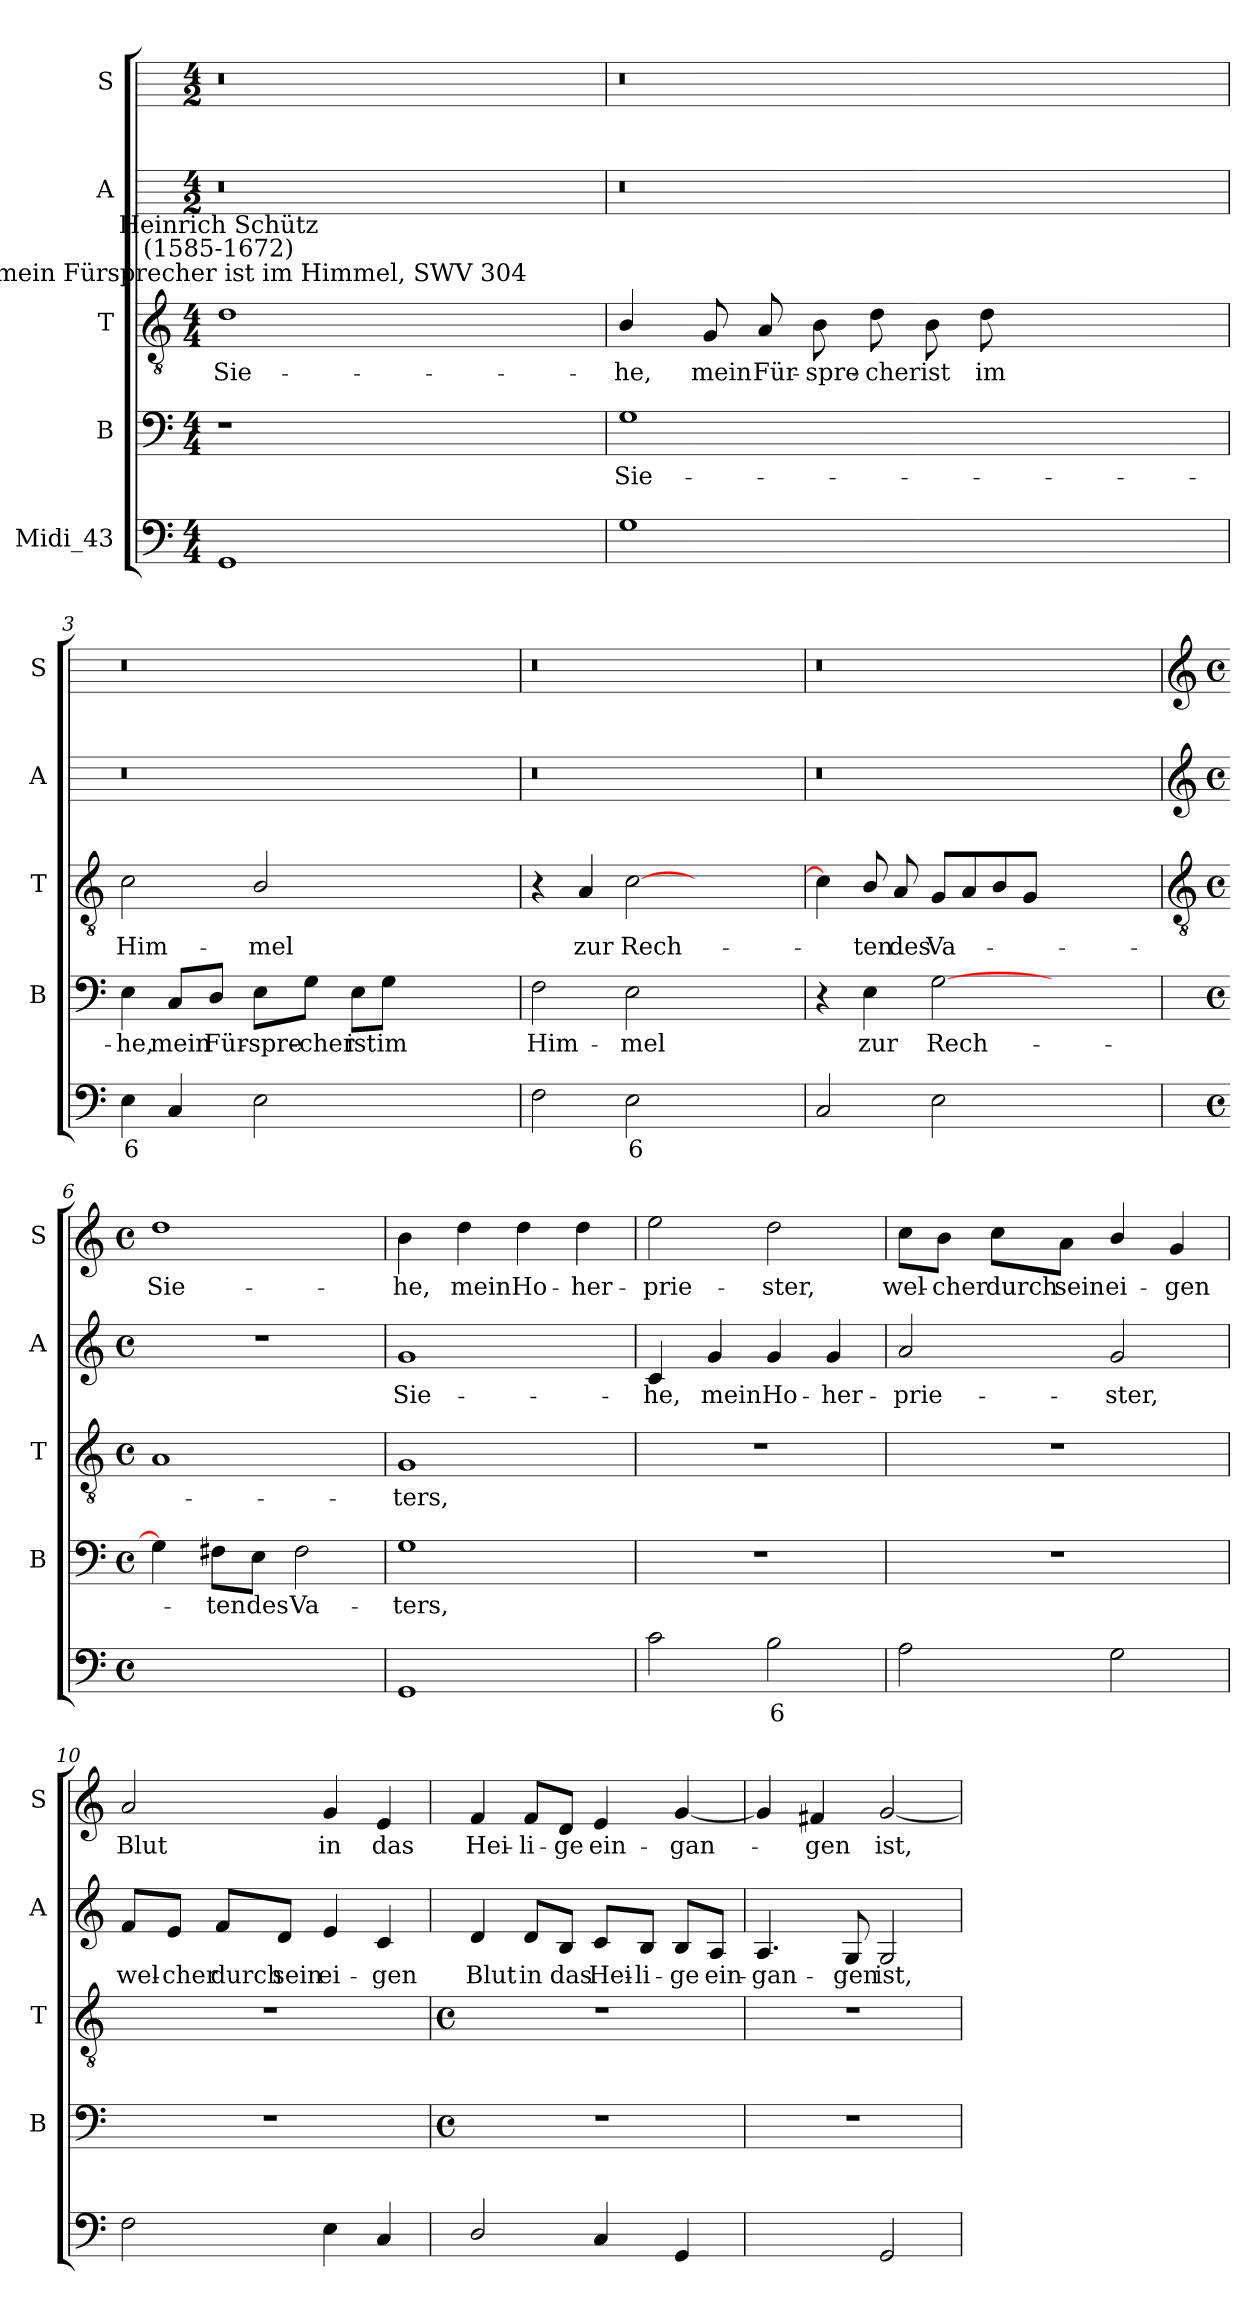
**kern	**text	**kern	**text	**kern	**text	**kern	**text	**kern	**text
*part5	*part5	*part4	*part4	*part3	*part3	*part2	*part2	*part1	*part1
*staff5	*staff5	*staff4	*staff4	*staff3	*staff3	*staff2	*staff2	*staff1	*staff1
*I"Midi_43	*	*I"B	*	*I"T	*	*I"A	*	*I"S	*
*	*	*I'B	*	*I'T	*	*I'A	*	*I'S	*
*clefF4	*	*clefF4	*	*clefGv2	*	*	*	*	*
*k[]	*	*k[]	*	*k[]	*	*	*	*	*
*C:	*	*C:	*	*C:	*	*	*	*	*
*M4/4	*	*M4/4	*	*M4/4	*	*M4/2	*	*M4/2	*
=1	=1	=1	=1	=1	=1	=1	=1	=1	=1
!	!	!	!	!LO:TX:a:cj:t=Siehe, mein Fürsprecher ist im Himmel, SWV 304	!	!	!	!	!
!	!	!	!	!LO:TX:a:cj:t=Heinrich Schütz\n(1585-1672)	!	!	!	!	!
!	!	!	!	!	!LO:LY:b	!	!	!	!
1GG	.	1r	.	1d	Sie-	0r	.	0r	.
1ryy	.	1ryy	.	1ryy	.	.	.	.	.
=2	=2	=2	=2	=2	=2	=2	=2	=2	=2
!	!	!	!LO:LY:b	!	!LO:LY:b	!	!	!	!
1G	.	1G	Sie-	4B/	-he,	0r	.	0r	.
!	!	!	!	!	!LO:LY:b	!	!	!	!
.	.	.	.	8G	mein	.	.	.	.
!	!	!	!	!	!LO:LY:b	!	!	!	!
.	.	.	.	8A	Für-	.	.	.	.
!	!	!	!	!	!LO:LY:b	!	!	!	!
.	.	.	.	8B	-spre-	.	.	.	.
!	!	!	!	!	!LO:LY:b	!	!	!	!
.	.	.	.	8d	-cher	.	.	.	.
!	!	!	!	!	!LO:LY:b	!	!	!	!
.	.	.	.	8B	ist	.	.	.	.
!	!	!	!	!	!LO:LY:b	!	!	!	!
.	.	.	.	8d	im	.	.	.	.
1ryy	.	1ryy	.	1ryy	.	.	.	.	.
=3	=3	=3	=3	=3	=3	=3	=3	=3	=3
!	!LO:LY:b	!	!LO:LY:b	!	!LO:LY:b	!	!	!	!
4E	6	4E	-he,	2c	Him-	0r	.	0r	.
!	!	!	!LO:LY:b	!	!	!	!	!	!
4C	.	8C/L	mein	.	.	.	.	.	.
!	!	!	!LO:LY:b	!	!	!	!	!	!
.	.	8D/J	Für-	.	.	.	.	.	.
!	!	!	!LO:LY:b	!	!LO:LY:b	!	!	!	!
2E	.	8E\L	-spre-	2B/	-mel	.	.	.	.
!	!	!	!LO:LY:b	!	!	!	!	!	!
.	.	8G\J	-cher	.	.	.	.	.	.
!	!	!	!LO:LY:b	!	!	!	!	!	!
.	.	8E\L	ist	.	.	.	.	.	.
!	!	!	!LO:LY:b	!	!	!	!	!	!
.	.	8G\J	im	.	.	.	.	.	.
1ryy	.	1ryy	.	1ryy	.	.	.	.	.
=4	=4	=4	=4	=4	=4	=4	=4	=4	=4
!	!	!	!LO:LY:b	!	!	!	!	!	!
2F	.	2F	Him-	4r	.	0r	.	0r	.
!	!	!	!	!	!LO:LY:b	!	!	!	!
.	.	.	.	4A	zur	.	.	.	.
!	!LO:LY:b	!	!LO:LY:b	!	!LO:LY:b	!	!	!	!
2E	6	2E	-mel	[2c	Rech-	.	.	.	.
1ryy	.	1ryy	.	1ryy	.	.	.	.	.
=5	=5	=5	=5	=5	=5	=5	=5	=5	=5
2C	.	4r	.	4c]	.	0r	.	0r	.
!	!	!	!LO:LY:b	!	!LO:LY:b	!	!	!	!
.	.	4E	zur	8B/	ten	.	.	.	.
!	!	!	!	!	!LO:LY:b	!	!	!	!
.	.	.	.	8A	des	.	.	.	.
!	!	!	!LO:LY:b	!	!LO:LY:b	!	!	!	!
2E	.	[2G	Rech-	8GL	Va-	.	.	.	.
.	.	.	.	8A	.	.	.	.	.
.	.	.	.	8B	.	.	.	.	.
.	.	.	.	8GJ	.	.	.	.	.
1ryy	.	1ryy	.	1ryy	.	.	.	.	.
!!LO:LB:g=z
=6	=6	=6	=6	=6	=6	=6	=6	=6	=6
*	*	*	*	*clefGv2	*	*clefG2	*	*clefG2	*
*	*	*	*	*	*	*k[]	*	*k[]	*
*	*	*	*	*	*	*C:	*	*C:	*
*M4/4	*	*M4/4	*	*M4/4	*	*M4/4	*	*M4/4	*
*met(c)	*	*met(c)	*	*met(c)	*	*met(c)	*	*met(c)	*
!	!LO:LY:b	!	!	!	!	!	!	!	!LO:LY:b
[2Dyy	4	4G]	.	1A	.	1r	.	1dd	Sie-
!	!	!	!LO:LY:b	!	!	!	!	!	!
.	.	8F#X\L	ten	.	.	.	.	.	.
!	!	!	!LO:LY:b	!	!	!	!	!	!
.	.	8E\J	des	.	.	.	.	.	.
!	!	!	!LO:LY:b	!	!	!	!	!	!
2Dyy]	.	2F#	Va-	.	.	.	.	.	.
=7	=7	=7	=7	=7	=7	=7	=7	=7	=7
!	!	!	!LO:LY:b	!	!LO:LY:b	!	!LO:LY:b	!	!LO:LY:b
1GG	.	1G	-ters,	1G	ters,	1g	Sie-	4b	-he,
!	!	!	!	!	!	!	!	!	!LO:LY:b
.	.	.	.	.	.	.	.	4dd	mein
!	!	!	!	!	!	!	!	!	!LO:LY:b
.	.	.	.	.	.	.	.	4dd	Ho-
!	!	!	!	!	!	!	!	!	!LO:LY:b
.	.	.	.	.	.	.	.	4dd	-her-
=8	=8	=8	=8	=8	=8	=8	=8	=8	=8
!	!	!	!	!	!	!	!LO:LY:b	!	!LO:LY:b
2c	.	1r	.	1r	.	4c	-he,	2ee	-prie-
!	!	!	!	!	!	!	!LO:LY:b	!	!
.	.	.	.	.	.	4g	mein	.	.
!	!LO:LY:b	!	!	!	!	!	!LO:LY:b	!	!LO:LY:b
2B	6	.	.	.	.	4g	Ho-	2dd	-ster,
!	!	!	!	!	!	!	!LO:LY:b	!	!
.	.	.	.	.	.	4g	-her-	.	.
=9	=9	=9	=9	=9	=9	=9	=9	=9	=9
!	!	!	!	!	!	!	!LO:LY:b	!	!LO:LY:b
2A	.	1r	.	1r	.	2a	-prie-	8cc\L	wel-
!	!	!	!	!	!	!	!	!	!LO:LY:b
.	.	.	.	.	.	.	.	8b\J	-cher
!	!	!	!	!	!	!	!	!	!LO:LY:b
.	.	.	.	.	.	.	.	8cc\L	durch
!	!	!	!	!	!	!	!	!	!LO:LY:b
.	.	.	.	.	.	.	.	8a\J	sein
!	!	!	!	!	!	!	!LO:LY:b	!	!LO:LY:b
2G	.	.	.	.	.	2g	-ster,	4b/	ei-
!	!	!	!	!	!	!	!	!	!LO:LY:b
.	.	.	.	.	.	.	.	4g	-gen
=10	=10	=10	=10	=10	=10	=10	=10	=10	=10
!	!	!	!	!	!	!	!LO:LY:b	!	!LO:LY:b
2F	.	1r	.	1r	.	8f/L	wel-	2a	Blut
!	!	!	!	!	!	!	!LO:LY:b	!	!
.	.	.	.	.	.	8e/J	-cher	.	.
!	!	!	!	!	!	!	!LO:LY:b	!	!
.	.	.	.	.	.	8f/L	durch	.	.
!	!	!	!	!	!	!	!LO:LY:b	!	!
.	.	.	.	.	.	8d/J	sein	.	.
!	!	!	!	!	!	!	!LO:LY:b	!	!LO:LY:b
4E	.	.	.	.	.	4e	ei-	4g	in
!	!	!	!	!	!	!	!LO:LY:b	!	!LO:LY:b
4C	.	.	.	.	.	4c	-gen	4e	das
!!LO:LB:g=z
=11	=11	=11	=11	=11	=11	=11	=11	=11	=11
*	*	*M4/4	*	*M4/4	*	*	*	*	*
*	*	*met(c)	*	*met(c)	*	*	*	*	*
!	!	!	!	!	!	!	!LO:LY:b	!	!LO:LY:b
2D/	.	1r	.	1r	.	4d	Blut	4f	Hei-
!	!	!	!	!	!	!	!LO:LY:b	!	!LO:LY:b
.	.	.	.	.	.	8d/L	in	8f/L	-li-
!	!	!	!	!	!	!	!LO:LY:b	!	!LO:LY:b
.	.	.	.	.	.	8B/J	das	8d/J	-ge
!	!	!	!	!	!	!	!LO:LY:b	!	!LO:LY:b
4C	.	.	.	.	.	8c/L	Hei-	4e	ein-
!	!	!	!	!	!	!	!LO:LY:b	!	!
.	.	.	.	.	.	8B/J	-li-	.	.
!	!	!	!	!	!	!	!LO:LY:b	!	!LO:LY:b
4GG	.	.	.	.	.	8B/L	-ge	[4g	-gan-
!	!	!	!	!	!	!	!LO:LY:b	!	!
.	.	.	.	.	.	8A/J	ein-	.	.
=12	=12	=12	=12	=12	=12	=12	=12	=12	=12
!	!LO:LY:b	!	!	!	!	!	!LO:LY:b	!	!
[4D/yy	4	1r	.	1r	.	4.A	-gan-	4g]	.
!	!	!	!	!	!	!	!	!	!LO:LY:b
4Dyy]	.	.	.	.	.	.	.	4f#X	gen
!	!	!	!	!	!	!	!LO:LY:b	!	!
.	.	.	.	.	.	8G	-gen	.	.
!	!	!	!	!	!	!	!LO:LY:b	!	!LO:LY:b
2GG	.	.	.	.	.	2G	ist,	[2g	ist,
=	=	=	=	=	=	=	=	=	=
*-	*-	*-	*-	*-	*-	*-	*-	*-	*-
